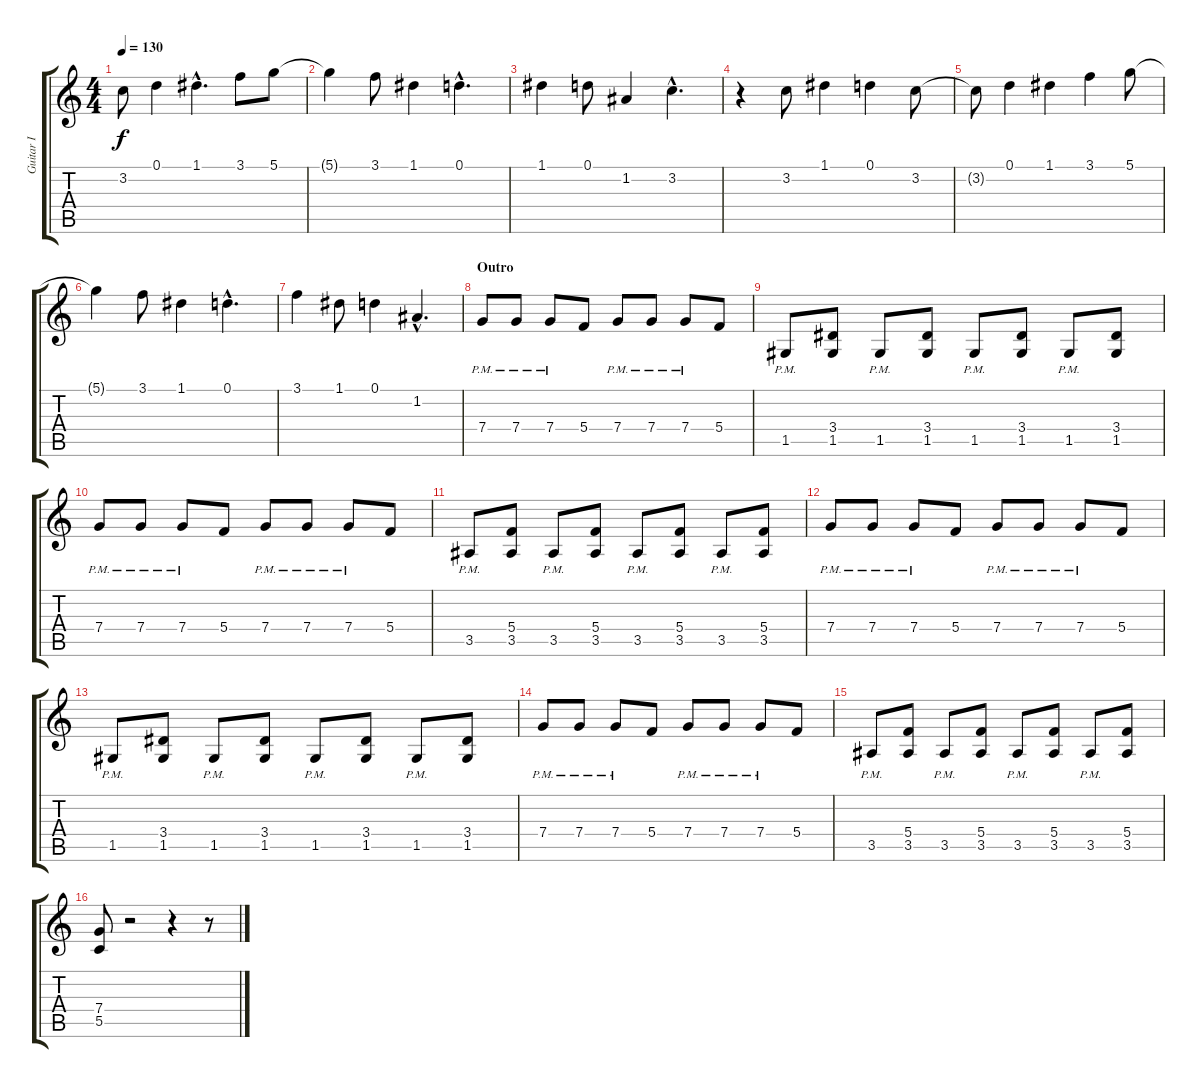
\track ("Guitar I" "Guitar I") {instrument distortionguitar}
\staff {score tabs}
\tuning (D4 A3 F3 C3 G2 D2) {hide}
\ts (4 4)
\tempo 130
\clef g2
\ks c
3.2{t}.8{dy f} 0.1.4 1.1{hac}.4{d} 3.1.8 5.1.8 |
5.1{t}.4 3.1.8 1.1.4 0.1{hac}.4{d} |
1.1.4 0.1.8 1.2.4 3.2{hac}.4{d} |
r.4 3.2.8 1.1.4 0.1.4 3.2.8 |
3.2{t}.8 0.1.4 1.1.4 3.1.4 5.1.8 |
5.1{t}.4 3.1.8 1.1.4 0.1{hac}.4{d} |
3.1.4 1.1.8 0.1.4 1.2{hac}.4{d} |
\section ("" "Outro")
7.4{pm}.8 7.4{pm}.8 7.4{pm}.8 5.4.8 7.4{pm}.8 7.4{pm}.8 7.4{pm}.8 5.4.8 |
1.5{pm}.8 (3.4 1.5).8 1.5{pm}.8 (3.4 1.5).8 1.5{pm}.8 (3.4 1.5).8 1.5{pm}.8 (3.4 1.5).8 |
7.4{pm}.8 7.4{pm}.8 7.4{pm}.8 5.4.8 7.4{pm}.8 7.4{pm}.8 7.4{pm}.8 5.4.8 |
3.5{pm}.8 (5.4 3.5).8 3.5{pm}.8 (5.4 3.5).8 3.5{pm}.8 (5.4 3.5).8 3.5{pm}.8 (5.4 3.5).8 |
7.4{pm}.8 7.4{pm}.8 7.4{pm}.8 5.4.8 7.4{pm}.8 7.4{pm}.8 7.4{pm}.8 5.4.8 |
1.5{pm}.8 (3.4 1.5).8 1.5{pm}.8 (3.4 1.5).8 1.5{pm}.8 (3.4 1.5).8 1.5{pm}.8 (3.4 1.5).8 |
7.4{pm}.8 7.4{pm}.8 7.4{pm}.8 5.4.8 7.4{pm}.8 7.4{pm}.8 7.4{pm}.8 5.4.8 |
3.5{pm}.8 (5.4 3.5).8 3.5{pm}.8 (5.4 3.5).8 3.5{pm}.8 (5.4 3.5).8 3.5{pm}.8 (5.4 3.5).8 |
(7.4 5.5).8 r.2 r.4 r.8
